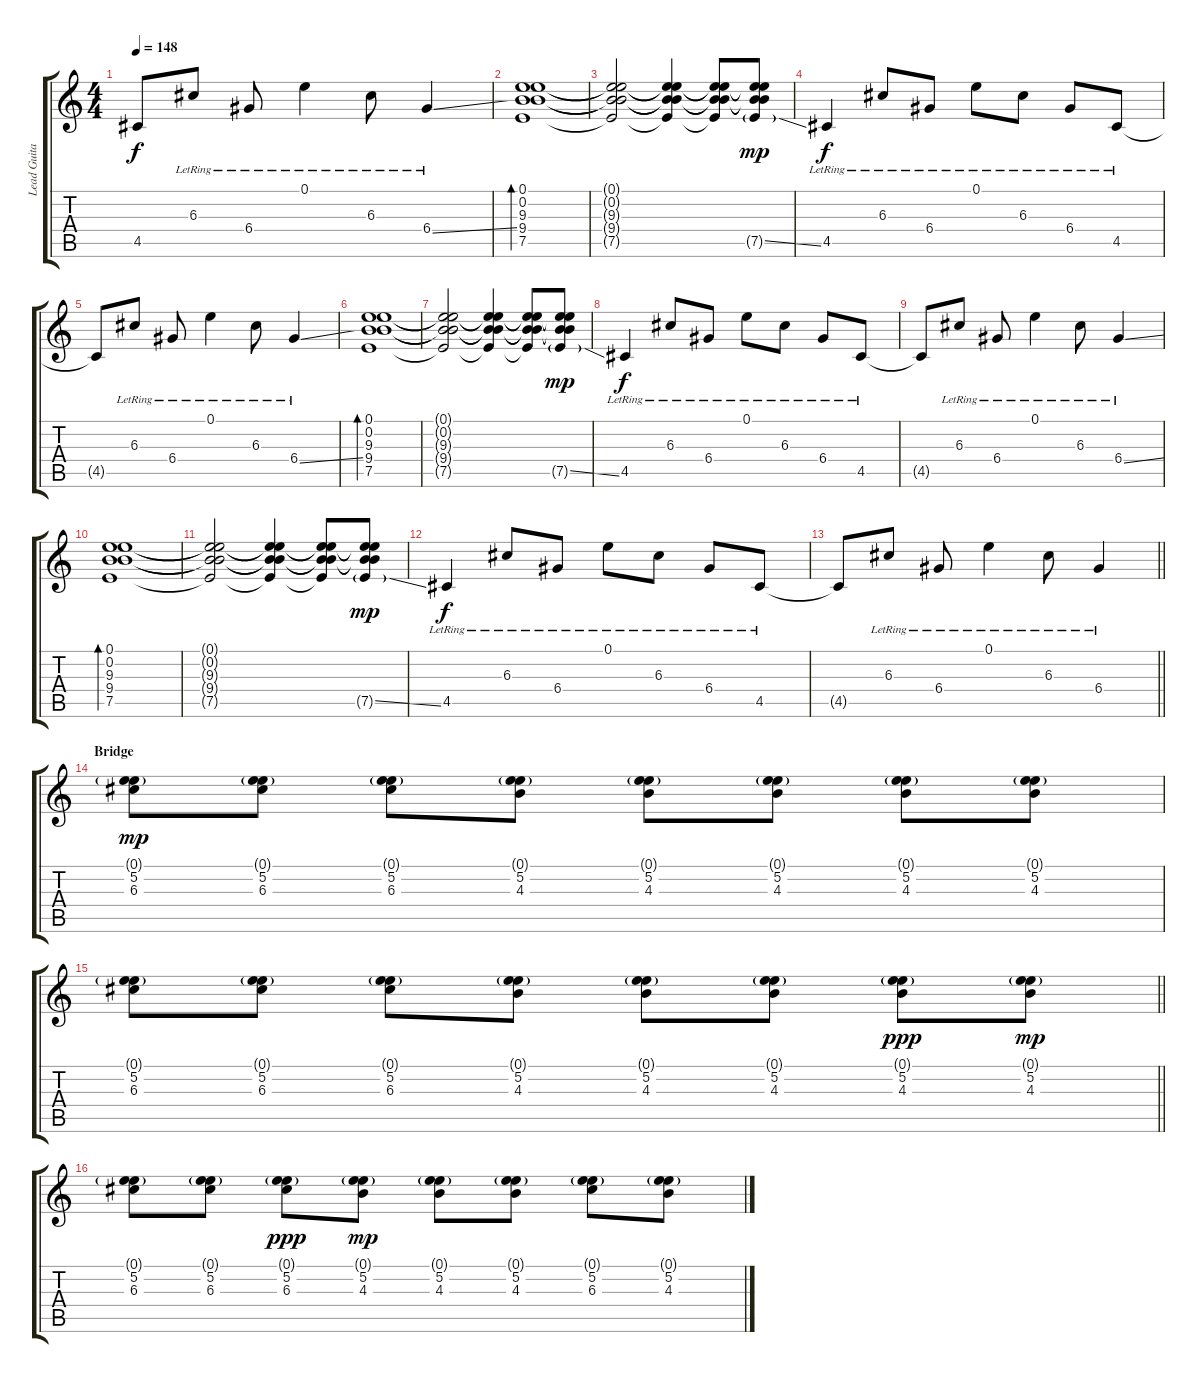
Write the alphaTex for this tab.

\track ("Lead Guitar" "Lead Guita") {instrument distortionguitar}
\staff {score tabs}
\tuning (E4 B3 G3 D3 A2 E2) {hide}
\ts (4 4)
\tempo 148
\clef g2
\ks c
4.5{t}.8{dy f} 6.3{lr}.8 6.4{lr}.8 0.1{lr}.4 6.3{lr}.8 6.4{ss lr}.4 |
(0.1 0.2 9.3 9.4 7.5).1{bd 120} |
(0.1{t} 0.2{t} 9.3{t} 9.4{t} 7.5{t}).2 (0.1{t} 0.2{t} 9.3{t} 9.4{t} 7.5{t}).4 (0.1{t} 0.2{t} 9.3{t} 9.4{t} 7.5{t}).8 (0.1{t} 0.2{t} 9.3{t} 9.4{t} 7.5{ss g}).8{dy mp} |
4.5{lr}.4{dy f} 6.3{lr}.8 6.4{lr}.8 0.1{lr}.8 6.3{lr}.8 6.4{lr}.8 4.5{lr}.8 |
4.5{t}.8 6.3{lr}.8 6.4{lr}.8 0.1{lr}.4 6.3{lr}.8 6.4{ss lr}.4 |
(0.1 0.2 9.3 9.4 7.5).1{bd 120} |
(0.1{t} 0.2{t} 9.3{t} 9.4{t} 7.5{t}).2 (0.1{t} 0.2{t} 9.3{t} 9.4{t} 7.5{t}).4 (0.1{t} 0.2{t} 9.3{t} 9.4{t} 7.5{t}).8 (0.1{t} 0.2{t} 9.3{t} 9.4{t} 7.5{ss g}).8{dy mp} |
4.5{lr}.4{dy f} 6.3{lr}.8 6.4{lr}.8 0.1{lr}.8 6.3{lr}.8 6.4{lr}.8 4.5{lr}.8 |
4.5{t}.8 6.3{lr}.8 6.4{lr}.8 0.1{lr}.4 6.3{lr}.8 6.4{ss lr}.4 |
(0.1 0.2 9.3 9.4 7.5).1{bd 120} |
(0.1{t} 0.2{t} 9.3{t} 9.4{t} 7.5{t}).2 (0.1{t} 0.2{t} 9.3{t} 9.4{t} 7.5{t}).4 (0.1{t} 0.2{t} 9.3{t} 9.4{t} 7.5{t}).8 (0.1{t} 0.2{t} 9.3{t} 9.4{t} 7.5{ss g}).8{dy mp} |
4.5{lr}.4{dy f} 6.3{lr}.8 6.4{lr}.8 0.1{lr}.8 6.3{lr}.8 6.4{lr}.8 4.5{lr}.8 |
\barLineRight lightlight
4.5{t}.8 6.3{lr}.8 6.4{lr}.8 0.1{lr}.4 6.3{lr}.8 6.4{lr}.4 |
\section ("" "Bridge")
(0.1{g} 5.2 6.3).8{dy mp} (0.1{g} 5.2 6.3).8 (0.1{g} 5.2 6.3).8 (0.1{g} 5.2 4.3).8 (0.1{g} 5.2 4.3).8 (0.1{g} 5.2 4.3).8 (0.1{g} 5.2 4.3).8 (0.1{g} 5.2 4.3).8 |
\barLineRight lightlight
(0.1{g} 5.2 6.3).8 (0.1{g} 5.2 6.3).8 (0.1{g} 5.2 6.3).8 (0.1{g} 5.2 4.3).8 (0.1{g} 5.2 4.3).8 (0.1{g} 5.2 4.3).8 (0.1{g} 5.2 4.3).8{dy ppp} (0.1{g} 5.2 4.3).8{dy mp} |
(0.1{g} 5.2 6.3).8 (0.1{g} 5.2 6.3).8 (0.1{g} 5.2 6.3).8{dy ppp} (0.1{g} 5.2 4.3).8{dy mp} (0.1{g} 5.2 4.3).8 (0.1{g} 5.2 4.3).8 (0.1{g} 5.2 6.3).8 (0.1{g} 5.2 4.3).8
